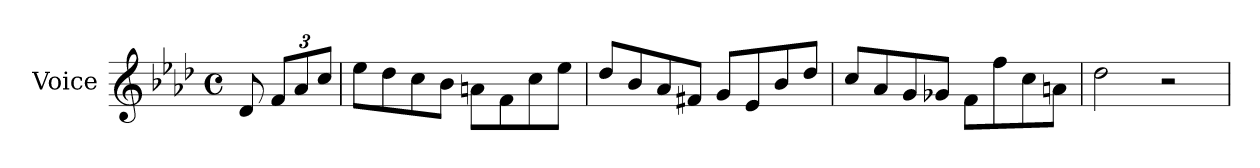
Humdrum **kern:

**kern
*part1
*staff1
*I"Voice
*I'Voice
*clefG2
*k[b-e-a-d-]
*M4/4
*met(c)
=
8d-/
12f/L
12a-/
12cc/J
=1
8ee-\L
8dd-\
8cc\
8b-\J
8an\L
8f\
8cc\
8ee-\J
=2
8dd-/L
8b-/
8a-/
8f#X/J
8g/L
8e-/
8b-/
8dd-/J
=3
8cc/L
8a-/
8g/
8g-X/J
8f\L
8ff\
8cc\
8an\J
=4
2dd-\
2rcc
=
*-
